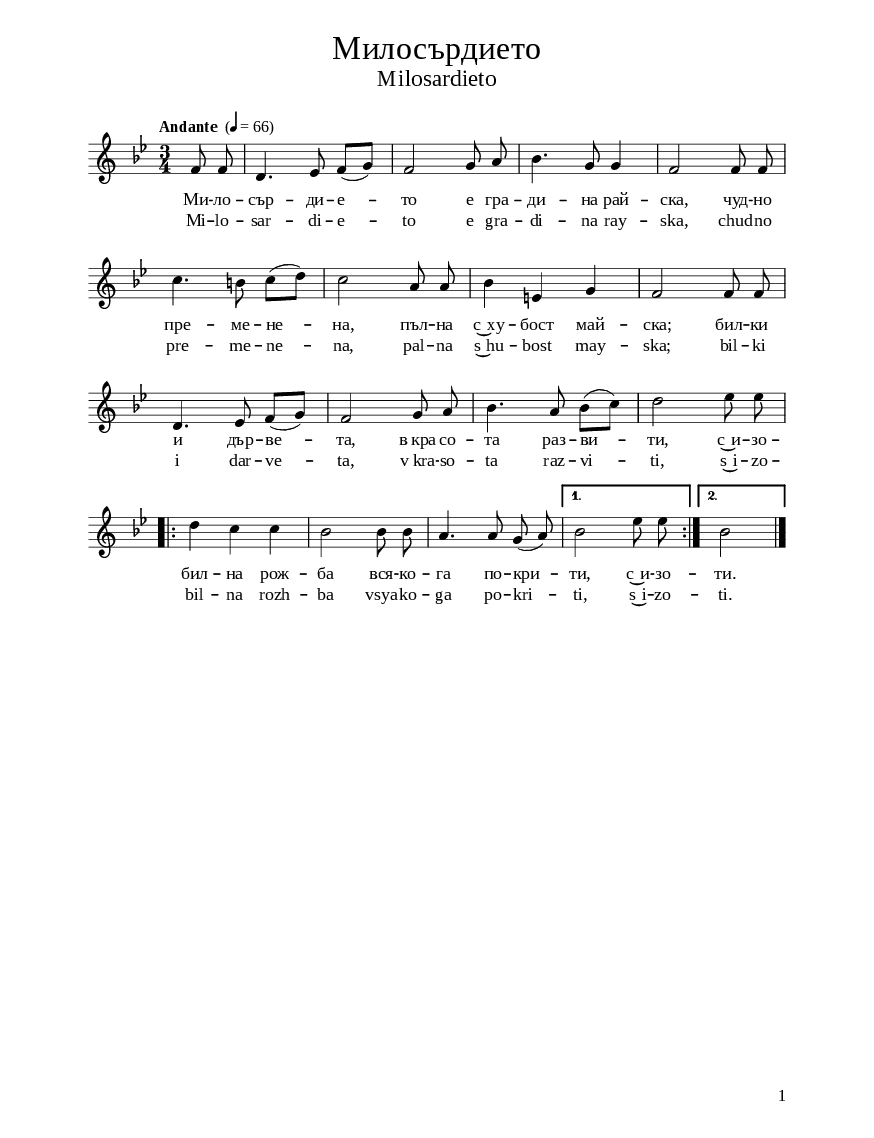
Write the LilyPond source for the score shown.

\version "2.20.0"

\paper {
  #(set-paper-size "a5")
}

\bookpart {
  \paper {
    print-all-headers = ##t
    print-page-number = ##t
    print-first-page-number = ##t

    % put page numbers on the bottom
    oddHeaderMarkup = \markup ""
    evenHeaderMarkup = \markup ""
    oddFooterMarkup = \markup
    \fill-line {
      ""
      \on-the-fly #print-page-number-check-first \fromproperty #'page:page-number-string
    }
    evenFooterMarkup = \markup
    \fill-line {
      \on-the-fly #print-page-number-check-first \fromproperty #'page:page-number-string
      ""
    }

    left-margin = 1.5\cm
    right-margin = 1.5\cm
    top-margin = 1.6\cm
    bottom-margin = 1.2\cm
    ragged-bottom = ##t % do not spread the staves to fill the whole vertical space

    % change lyrics and titles font (affects notes also)
    fonts =
    #(make-pango-font-tree
      "Times New Roman"
      "DejaVu Sans"
      "DejaVu Sans Mono"
      (/ (* staff-height pt) 3.6))

    % change distance between staves
    system-system-spacing =
    #'((basic-distance . 12)
       (minimum-distance . 6)
       (padding . 1)
       (stretchability . 12))
  }

  \header {
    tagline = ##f
  }

  \score{
    \layout {
      indent = 0.0\cm % remove first line indentation
      %ragged-last = ##t % do not spread last line to fill the whole space
      \context {
        \Score
        \omit BarNumber %remove bar numbers
      } % context

      \context {
        % change staff size
        \Staff
        fontSize = #+0 % affects notes size only
        \override StaffSymbol #'staff-space = #(magstep -3)
        \override StaffSymbol #'thickness = #0.5
        \override BarLine #'hair-thickness = #1
        %\override StaffSymbol #'ledger-line-thickness = #'(0 . 0)
      }

      \context {
        % adjust space between staff and lyrics and between the two lyric lines
        \Lyrics
        \override VerticalAxisGroup.nonstaff-relatedstaff-spacing = #'((basic-distance . 4.5))
        \override VerticalAxisGroup.nonstaff-nonstaff-spacing = #'((minimum-distance . 2))
      }
    } % layout

    \new Voice \absolute  {
      \clef treble
      \key g \minor
      \time 3/4 \tempo \markup {
        % make tempo note smaller
        \concat {
          "Andante " \normal-text { " (" }
          \teeny \general-align #Y #DOWN \note #"4" #0.8
          \normal-text { " = 66)" }
        }
      }
      \partial 4
      \autoBeamOff
      f'8 f'8 | d'4. es'8 f' ([ g' ]) |  f'2 g'8 a' |  bes'4. g'8 g'4 |  f'2 f'8 f' \break |
      c''4. b'8 c'' ([ d'' ]) |c''2 a'8 a' | bes'4 e' g' | f'2 f'8 f' \break |
      d'4. es'8 f' ([ g' ]) | f'2 g'8 a' | bes'4. a'8 bes' ([ c'' ]) | d''2 es''8 es'' \break
      \repeat volta 2 {d''4 c'' c'' bes'2 bes'8 bes' | a'4. a'8 g' ( a' ) |} \alternative { { bes'2 es''8 es'' } {  bes'2 \bar "|." \break } }
    }

    \addlyrics {
      Ми -- ло -- сър -- ди -- е -- то е гра -- ди -- на рай --
      ска, чуд -- но пре -- ме -- не -- на, пъл -- на
      с~ху -- бост май -- ска; бил -- ки и дър -- ве --
      та, в_кра -- со -- та раз -- ви -- ти, с~и -- зо
      -- бил -- на рож -- ба вся -- ко -- га по -- кри
      -- ти, с~и -- зо -- ти.
    }

    \addlyrics {
      Mi -- lo -- sar -- di -- e -- to e gra -- di -- na ray --
      ska, chud -- no pre -- me -- ne -- na, pal -- na
      s~hu -- bost may -- ska; bil -- ki i dar -- ve --
      ta, v_kra -- so -- ta raz -- vi -- ti, s~i -- zo
      -- bil -- na rozh -- ba vsya -- ko -- ga po -- kri
      -- ti, s~i -- zo -- ti.
    }

    \header {
      title = \markup \column \normal-text \fontsize #2.5 {
        \center-align
        \line { Милосърдието }
        \vspace #-0.6
        \center-align
        \line \fontsize #-3 { Milosardieto}
        \vspace #-0.8
        \center-align
        \line \fontsize #-3 { " " }
      }
    }

    \midi{}

  } % score

  \pageBreak

  \markup \fontsize #+2.5 {
    \hspace #12
    \override #'(baseline-skip . 2.4) % affects space between column lines
    \column {


      \line {2. Всичко драго, мило и в Любов живее,}

      \line {"   "и цъфти, и върже, и расте, и зрее.}

      \line {"   "Пролет, лято, есен и през цяла зима –}

      \line {"   "откогато хора на Земята има. (2)}
      \vspace #0.4

      \line {2. Vsichko drago, milo i v Lyubov zhivee,}

      \line {"   "i tsafti, i varzhe, i raste, i zree.}

      \line {"   "Prolet, lyato, esen i prez tsyala zima –}

      \line {"   "otkogato hora na Zemyata ima. (2)}
      \line { " " }

      \line {3. И щом пътник морен мине край градина,}

      \line {"   "всяко живо клонче весело му кима –}

      \line {"   "плодове узрели без корист предлага}

      \line {"   "с непресторна нега и усмивка блага. (2)}
      \vspace #0.4
      \line {3. I shtom patnik moren mine kray gradina,}

      \line {"   "vsyako zhivo klonche veselo mu kima –}

      \line {"   "plodove uzreli bez korist predlaga}

      \line {"   "s neprestorna nega i usmivka blaga. (2)}
      \line { " " }

      \line {4. Бедни и богати, здрави или болни,}

      \line {"   "и по всяко време тука са доволни,}

      \line {"   "че сменяват в Радост грижите, хомота,}

      \line {"   "и с утеха виждат смисъл във живота. (2)}
      \vspace #0.4
      \line {4. Bedni i bogati, zdravi ili bolni,}

      \line {"   "i po vsyako vreme tuka sa dovolni,}

      \line {"   "che smenyavat v Radost grizhite, homota,}

      \line {"   "i s uteha vizhdat smisal vav zhivota. (2)}
      \line { " " }

      \line {5. Затуй, който дири истинска победа,}

      \line {"   "рай такъв прекрасен нека си отгледа;}

      \line {"   "няма да се свърши щастие за него,}

      \line {"   "ще го благославят и Земя, и Небо. (2)}
      \vspace #0.4
      \line {5. Zatuy, koyto diri istinska pobeda,}

      \line {"   "ray takav prekrasen neka si otgleda;}

      \line {"   "nyama da se svarshi shtastie za nego,}

      \line {"   "shte go blagoslavyat i Zemya, i Nebo. (2)}
    }
  } % markup

  \pageBreak

  % include foreign translation(s) of the song
  \version "2.20.0"

\markup \fill-line { \fontsize #6 "Die Barmherzigkeit" }
\markup \null
\markup \null
\markup \fontsize #+2.5 {
  \hspace #6
  \override #'(baseline-skip . 2)
  \column {
    \line { "   " }
    \line { 1. Die Barmherzigkeit ist ein Paradiesgarten, }

    \line { "   " wunderschön geschmückt, erfüllt von der Maischönheit;  }

    \line { "   " Kräuter und Bäume, entwickelt in Schönheit, }

    \line { "   " immerdar reichlich bedeckt mit Früchten. (2)  }
    \line { "   " }

    \line { 2. Alles Wertvolle und Liebe lebt in Liebe,  }

    \line { "   " blüht, bildet Frucht, gedeiht und reift. }

    \line { "   " Frühling, Sommer, Herbst und Winter,  }

    \line { "   " seitdem es Menschen auf der Erde gibt. (2)}
    \line { "   " }

    \line { 3. Und wenn ein müder Reisender am Garten vorbeikommt, }

    \line { "   " begrüßt ihn freundlich jedes kleine, lebendige Ästchen  }

    \line { "   " und bietet ihm uneigennützig die reifen Früchte }

    \line { "   " mit einer aufrichtigen Wonne und mit einem gütigen Lächeln an. (2)}
    \line { "   " }

    \line { 4. Arme und Reiche, Gesunde oder Kranke }

    \line { "   " sind in jeder Zeit hier zufrieden,  }

    \line { "   " dass sie die Sorgen und das Joch in Freude verwandeln,  }

    \line { "   " mit Trost den Sinn des Lebens sehen. (2)}
    \line { "   " }

    \line { 5. Deshalb sollte jener, der nach dem wahren Sieg sucht, }

    \line { "   " solch ein wunderbares Paradies großziehen.  }

    \line { "   " Das Glück wird für ihn nicht enden  }

    \line { "   " Erde und Himmel werden ihn segnen. (2)}

  }
}

} % bookpart
